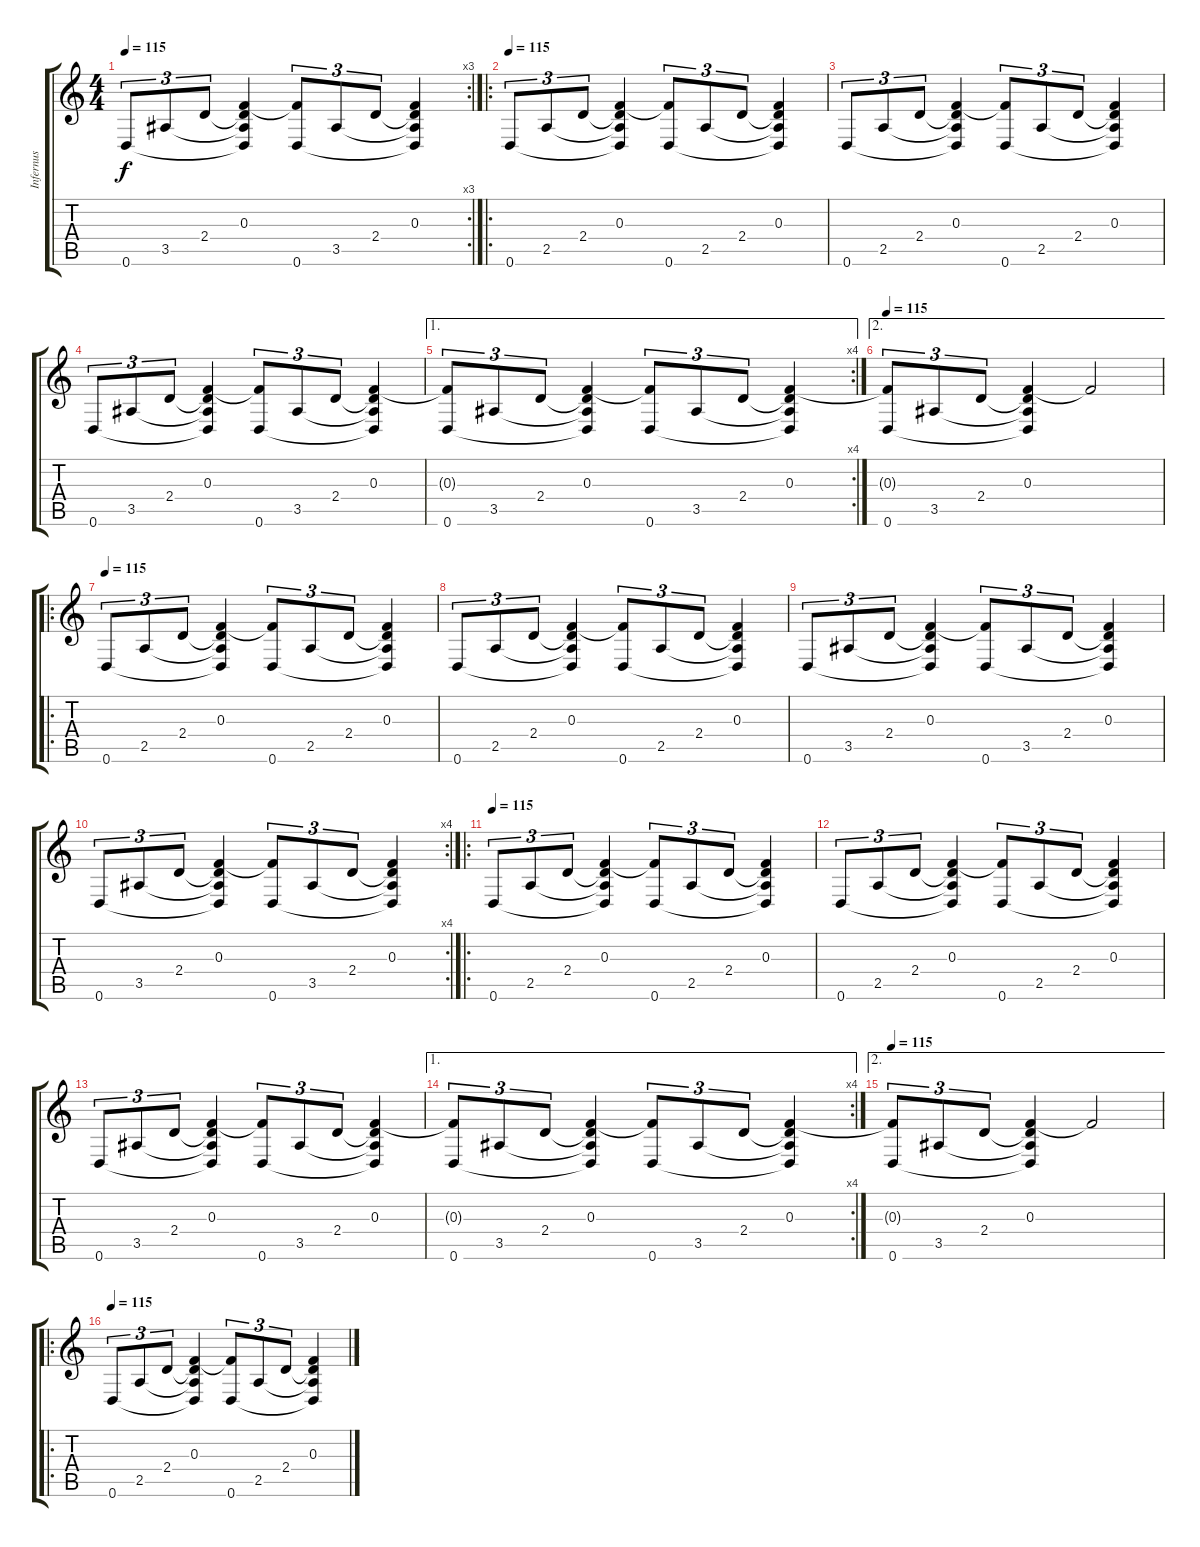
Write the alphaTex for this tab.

\track ("Infernus" "Infernus") {instrument distortionguitar}
\staff {score tabs}
\tuning (D4 A3 F3 C3 G2 D2) {hide}
\rc 3
\ts (4 4)
\tempo 115
\clef g2
\ks c
0.6.8{tu (3 2) dy f} 3.5.8{tu (3 2)} 2.4.8{tu (3 2)} (0.3 2.4{t} 3.5{t} 0.6{t}).4 (0.3{t} 0.6).8{tu (3 2)} 3.5.8{tu (3 2)} 2.4.8{tu (3 2)} (0.3 2.4{t} 3.5{t} 0.6{t}).4 |
\ro
\tempo 115
0.6.8{tu (3 2)} 2.5.8{tu (3 2)} 2.4.8{tu (3 2)} (0.3 2.4{t} 2.5{t} 0.6{t}).4 (0.3{t} 0.6).8{tu (3 2)} 2.5.8{tu (3 2)} 2.4.8{tu (3 2)} (0.3 2.4{t} 2.5{t} 0.6{t}).4 |
0.6.8{tu (3 2)} 2.5.8{tu (3 2)} 2.4.8{tu (3 2)} (0.3 2.4{t} 2.5{t} 0.6{t}).4 (0.3{t} 0.6).8{tu (3 2)} 2.5.8{tu (3 2)} 2.4.8{tu (3 2)} (0.3 2.4{t} 2.5{t} 0.6{t}).4 |
0.6.8{tu (3 2)} 3.5.8{tu (3 2)} 2.4.8{tu (3 2)} (0.3 2.4{t} 3.5{t} 0.6{t}).4 (0.3{t} 0.6).8{tu (3 2)} 3.5.8{tu (3 2)} 2.4.8{tu (3 2)} (0.3 2.4{t} 3.5{t} 0.6{t}).4 |
\ae 1
\rc 4
(0.3{t} 0.6).8{tu (3 2)} 3.5.8{tu (3 2)} 2.4.8{tu (3 2)} (0.3 2.4{t} 3.5{t} 0.6{t}).4 (0.3{t} 0.6).8{tu (3 2)} 3.5.8{tu (3 2)} 2.4.8{tu (3 2)} (0.3 2.4{t} 3.5{t} 0.6{t}).4 |
\ae 2
\tempo 115
(0.3{t} 0.6).8{tu (3 2)} 3.5.8{tu (3 2)} 2.4.8{tu (3 2)} (0.3 2.4{t} 3.5{t} 0.6{t}).4 0.3{t}.2 |
\ro
\tempo 115
0.6.8{tu (3 2)} 2.5.8{tu (3 2)} 2.4.8{tu (3 2)} (0.3 2.4{t} 2.5{t} 0.6{t}).4 (0.3{t} 0.6).8{tu (3 2)} 2.5.8{tu (3 2)} 2.4.8{tu (3 2)} (0.3 2.4{t} 2.5{t} 0.6{t}).4 |
0.6.8{tu (3 2)} 2.5.8{tu (3 2)} 2.4.8{tu (3 2)} (0.3 2.4{t} 2.5{t} 0.6{t}).4 (0.3{t} 0.6).8{tu (3 2)} 2.5.8{tu (3 2)} 2.4.8{tu (3 2)} (0.3 2.4{t} 2.5{t} 0.6{t}).4 |
0.6.8{tu (3 2)} 3.5.8{tu (3 2)} 2.4.8{tu (3 2)} (0.3 2.4{t} 3.5{t} 0.6{t}).4 (0.3{t} 0.6).8{tu (3 2)} 3.5.8{tu (3 2)} 2.4.8{tu (3 2)} (0.3 2.4{t} 3.5{t} 0.6{t}).4 |
\rc 4
0.6.8{tu (3 2)} 3.5.8{tu (3 2)} 2.4.8{tu (3 2)} (0.3 2.4{t} 3.5{t} 0.6{t}).4 (0.3{t} 0.6).8{tu (3 2)} 3.5.8{tu (3 2)} 2.4.8{tu (3 2)} (0.3 2.4{t} 3.5{t} 0.6{t}).4 |
\ro
\tempo 115
0.6.8{tu (3 2)} 2.5.8{tu (3 2)} 2.4.8{tu (3 2)} (0.3 2.4{t} 2.5{t} 0.6{t}).4 (0.3{t} 0.6).8{tu (3 2)} 2.5.8{tu (3 2)} 2.4.8{tu (3 2)} (0.3 2.4{t} 2.5{t} 0.6{t}).4 |
0.6.8{tu (3 2)} 2.5.8{tu (3 2)} 2.4.8{tu (3 2)} (0.3 2.4{t} 2.5{t} 0.6{t}).4 (0.3{t} 0.6).8{tu (3 2)} 2.5.8{tu (3 2)} 2.4.8{tu (3 2)} (0.3 2.4{t} 2.5{t} 0.6{t}).4 |
0.6.8{tu (3 2)} 3.5.8{tu (3 2)} 2.4.8{tu (3 2)} (0.3 2.4{t} 3.5{t} 0.6{t}).4 (0.3{t} 0.6).8{tu (3 2)} 3.5.8{tu (3 2)} 2.4.8{tu (3 2)} (0.3 2.4{t} 3.5{t} 0.6{t}).4 |
\ae 1
\rc 4
(0.3{t} 0.6).8{tu (3 2)} 3.5.8{tu (3 2)} 2.4.8{tu (3 2)} (0.3 2.4{t} 3.5{t} 0.6{t}).4 (0.3{t} 0.6).8{tu (3 2)} 3.5.8{tu (3 2)} 2.4.8{tu (3 2)} (0.3 2.4{t} 3.5{t} 0.6{t}).4 |
\ae 2
\tempo 115
(0.3{t} 0.6).8{tu (3 2)} 3.5.8{tu (3 2)} 2.4.8{tu (3 2)} (0.3 2.4{t} 3.5{t} 0.6{t}).4{volume 6} 0.3{t}.2 |
\ro
\tempo 115
0.6.8{tu (3 2) volume 13} 2.5.8{tu (3 2)} 2.4.8{tu (3 2)} (0.3 2.4{t} 2.5{t} 0.6{t}).4 (0.3{t} 0.6).8{tu (3 2)} 2.5.8{tu (3 2)} 2.4.8{tu (3 2)} (0.3 2.4{t} 2.5{t} 0.6{t}).4
